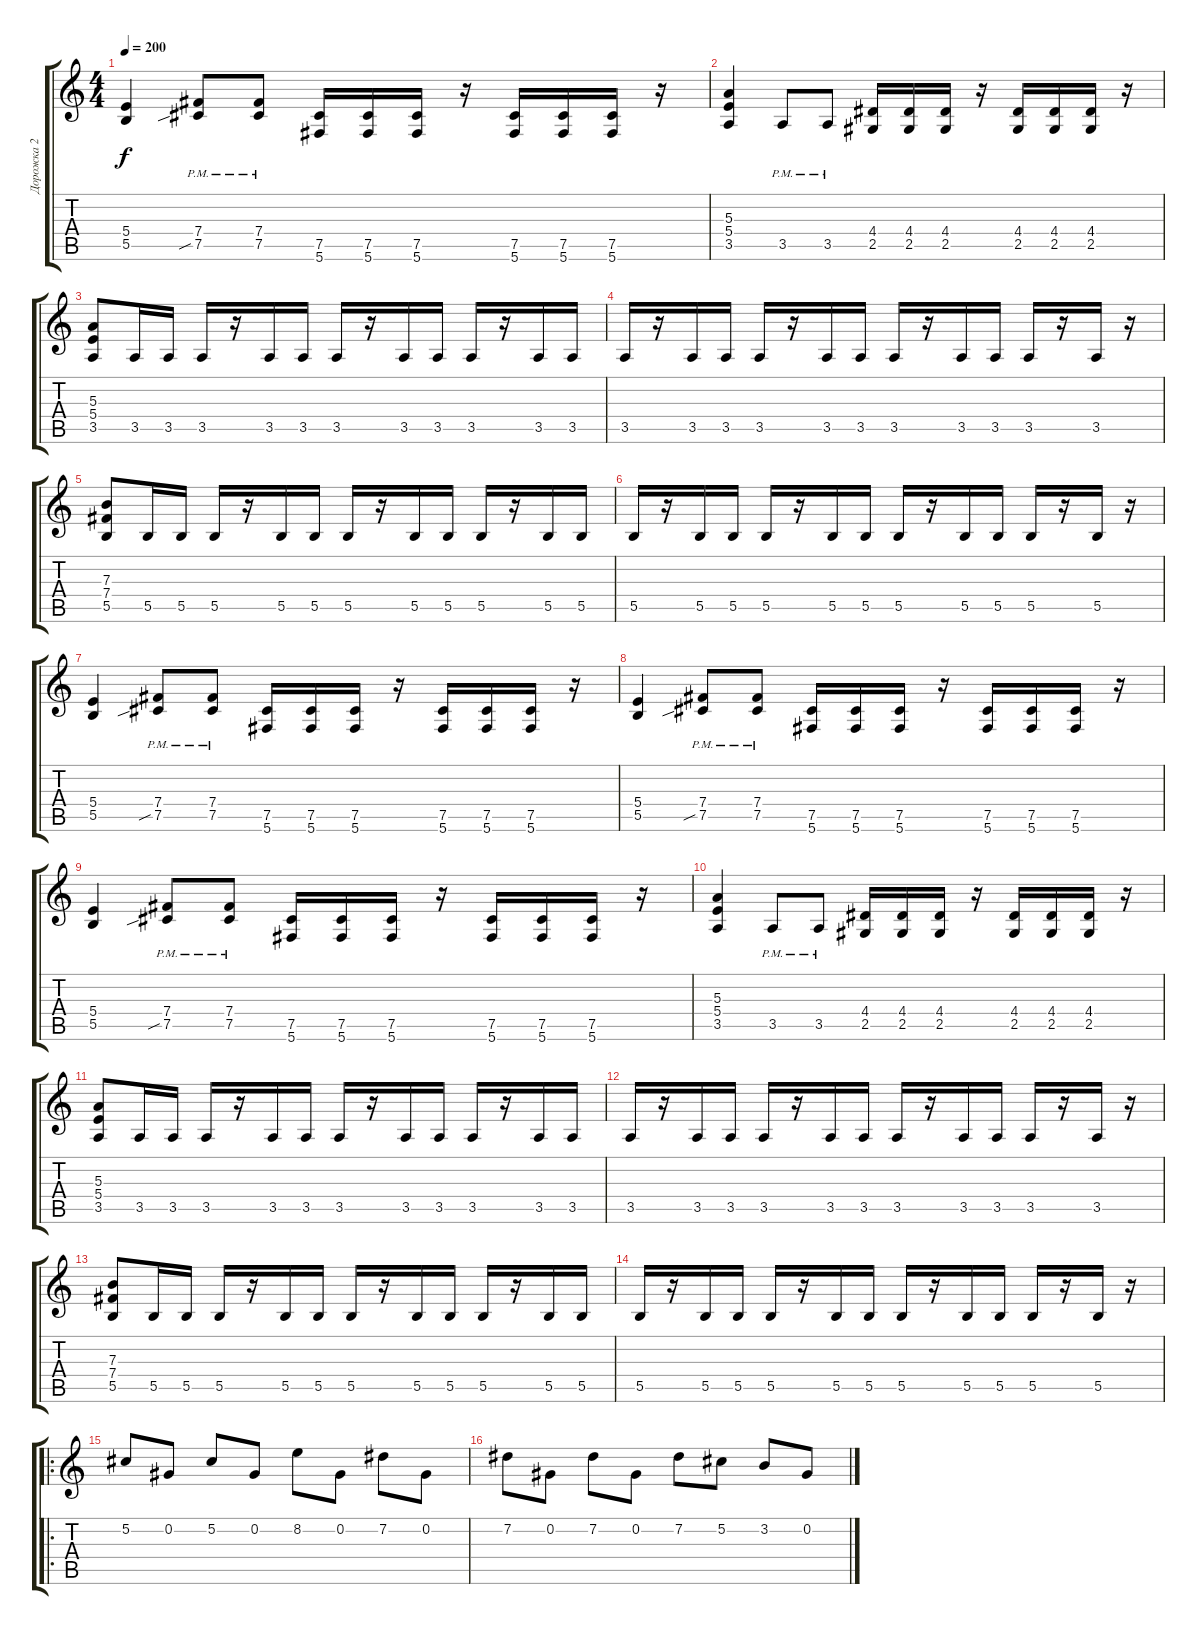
\track ("Дорожка 2" "Дорожка 2") {instrument overdrivenguitar}
\staff {score tabs}
\tuning (Db4 Ab3 E3 B2 Gb2 Db2) {hide}
\ts (4 4)
\tempo 200
\clef g2
\ks c
(5.4 5.5).4{dy f} (7.4{pm} 7.5{sib pm}).8 (7.4{pm} 7.5{pm}).8 (7.5 5.6).16 (7.5 5.6).16 (7.5 5.6).16 r.16 (7.5 5.6).16 (7.5 5.6).16 (7.5 5.6).16 r.16 |
(5.3 5.4 3.5).4 3.5{pm}.8 3.5{pm}.8 (4.4 2.5).16 (4.4 2.5).16 (4.4 2.5).16 r.16 (4.4 2.5).16 (4.4 2.5).16 (4.4 2.5).16 r.16 |
(5.3 5.4 3.5).8 3.5.16 3.5.16 3.5.16 r.16 3.5.16 3.5.16 3.5.16 r.16 3.5.16 3.5.16 3.5.16 r.16 3.5.16 3.5.16 |
3.5.16 r.16 3.5.16 3.5.16 3.5.16 r.16 3.5.16 3.5.16 3.5.16 r.16 3.5.16 3.5.16 3.5.16 r.16 3.5.16 r.16 |
(7.3 7.4 5.5).8 5.5.16 5.5.16 5.5.16 r.16 5.5.16 5.5.16 5.5.16 r.16 5.5.16 5.5.16 5.5.16 r.16 5.5.16 5.5.16 |
5.5.16 r.16 5.5.16 5.5.16 5.5.16 r.16 5.5.16 5.5.16 5.5.16 r.16 5.5.16 5.5.16 5.5.16 r.16 5.5.16 r.16 |
(5.4 5.5).4 (7.4{pm} 7.5{sib pm}).8 (7.4{pm} 7.5{pm}).8 (7.5 5.6).16 (7.5 5.6).16 (7.5 5.6).16 r.16 (7.5 5.6).16 (7.5 5.6).16 (7.5 5.6).16 r.16 |
(5.4 5.5).4 (7.4{pm} 7.5{sib pm}).8 (7.4{pm} 7.5{pm}).8 (7.5 5.6).16 (7.5 5.6).16 (7.5 5.6).16 r.16 (7.5 5.6).16 (7.5 5.6).16 (7.5 5.6).16 r.16 |
(5.4 5.5).4 (7.4{pm} 7.5{sib pm}).8 (7.4{pm} 7.5{pm}).8 (7.5 5.6).16 (7.5 5.6).16 (7.5 5.6).16 r.16 (7.5 5.6).16 (7.5 5.6).16 (7.5 5.6).16 r.16 |
(5.3 5.4 3.5).4 3.5{pm}.8 3.5{pm}.8 (4.4 2.5).16 (4.4 2.5).16 (4.4 2.5).16 r.16 (4.4 2.5).16 (4.4 2.5).16 (4.4 2.5).16 r.16 |
(5.3 5.4 3.5).8 3.5.16 3.5.16 3.5.16 r.16 3.5.16 3.5.16 3.5.16 r.16 3.5.16 3.5.16 3.5.16 r.16 3.5.16 3.5.16 |
3.5.16 r.16 3.5.16 3.5.16 3.5.16 r.16 3.5.16 3.5.16 3.5.16 r.16 3.5.16 3.5.16 3.5.16 r.16 3.5.16 r.16 |
(7.3 7.4 5.5).8 5.5.16 5.5.16 5.5.16 r.16 5.5.16 5.5.16 5.5.16 r.16 5.5.16 5.5.16 5.5.16 r.16 5.5.16 5.5.16 |
5.5.16 r.16 5.5.16 5.5.16 5.5.16 r.16 5.5.16 5.5.16 5.5.16 r.16 5.5.16 5.5.16 5.5.16 r.16 5.5.16 r.16 |
\ro
5.2.8 0.2.8 5.2.8 0.2.8 8.2.8 0.2.8 7.2.8 0.2.8 |
7.2.8 0.2.8 7.2.8 0.2.8 7.2.8 5.2.8 3.2.8 0.2.8
